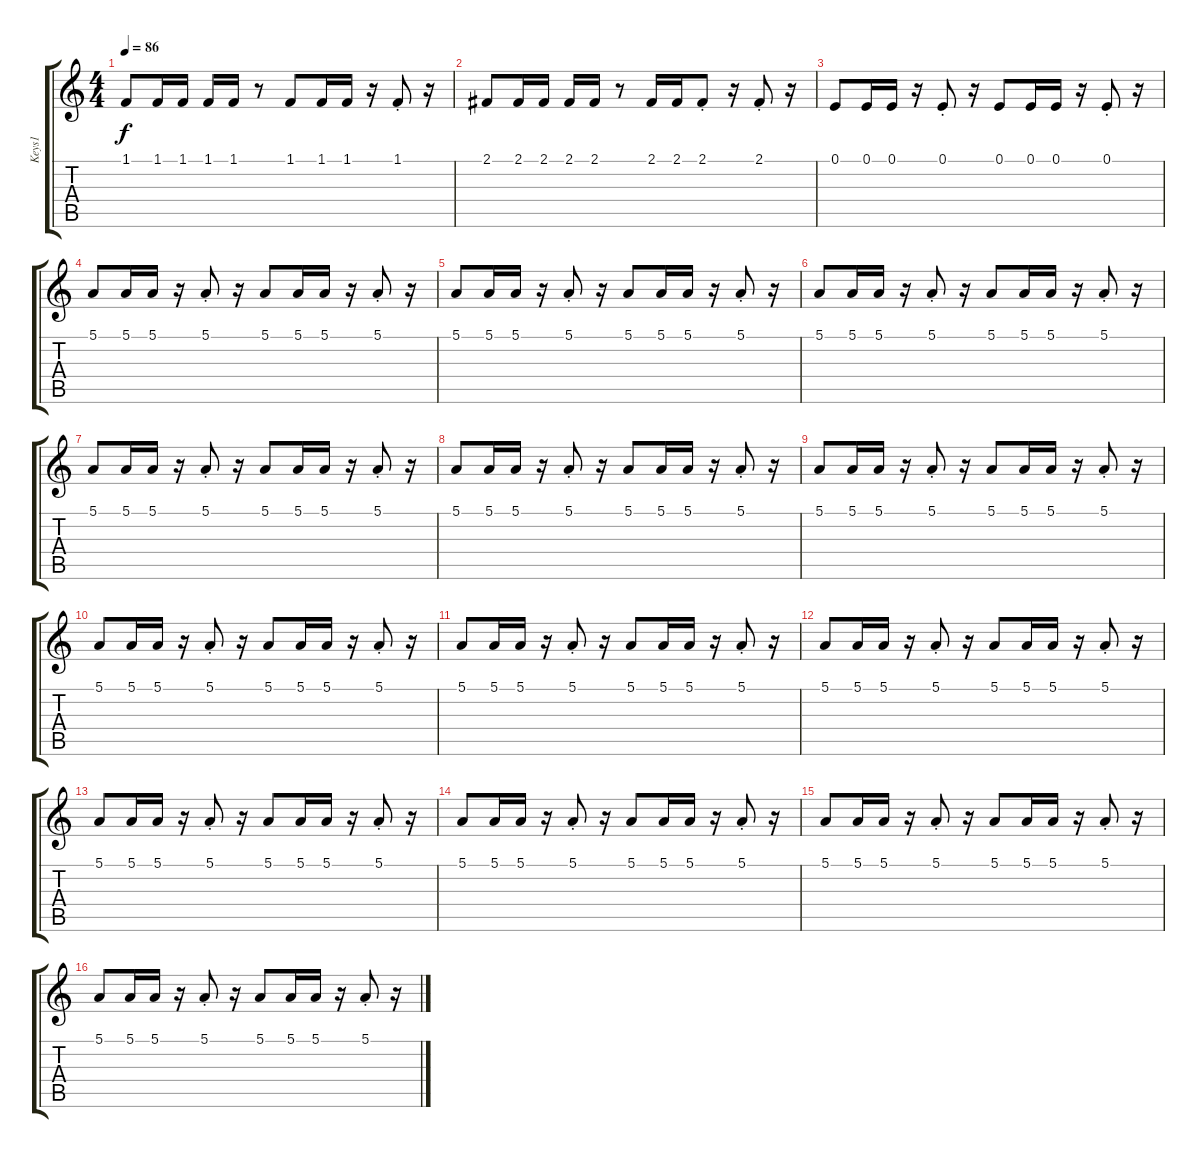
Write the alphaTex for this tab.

\track ("Keys1" "Keys1") {instrument glockenspiel}
\staff {score tabs}
\tuning (E4 B3 G3 D3 A2 E2) {hide}
\ts (4 4)
\tempo 86
\clef g2
\ks c
1.1.8{dy f} 1.1.16 1.1.16 1.1.16 1.1.16 r.8 1.1.8 1.1.16 1.1.16 r.16 1.1{st}.8 r.16 |
2.1.8 2.1.16 2.1.16 2.1.16 2.1.16 r.8 2.1.16 2.1.16 2.1{st}.8 r.16 2.1{st}.8 r.16 |
0.1.8 0.1.16 0.1.16 r.16 0.1{st}.8 r.16 0.1.8 0.1.16 0.1.16 r.16 0.1{st}.8 r.16 |
5.1.8 5.1.16 5.1.16 r.16 5.1{st}.8 r.16 5.1.8 5.1.16 5.1.16 r.16 5.1{st}.8 r.16 |
5.1.8 5.1.16 5.1.16 r.16 5.1{st}.8 r.16 5.1.8 5.1.16 5.1.16 r.16 5.1{st}.8 r.16 |
5.1.8 5.1.16 5.1.16 r.16 5.1{st}.8 r.16 5.1.8 5.1.16 5.1.16 r.16 5.1{st}.8 r.16 |
5.1.8 5.1.16 5.1.16 r.16 5.1{st}.8 r.16 5.1.8 5.1.16 5.1.16 r.16 5.1{st}.8 r.16 |
5.1.8 5.1.16 5.1.16 r.16 5.1{st}.8 r.16 5.1.8 5.1.16 5.1.16 r.16 5.1{st}.8 r.16 |
5.1.8 5.1.16 5.1.16 r.16 5.1{st}.8 r.16 5.1.8 5.1.16 5.1.16 r.16 5.1{st}.8 r.16 |
5.1.8 5.1.16 5.1.16 r.16 5.1{st}.8 r.16 5.1.8 5.1.16 5.1.16 r.16 5.1{st}.8 r.16 |
5.1.8 5.1.16 5.1.16 r.16 5.1{st}.8 r.16 5.1.8 5.1.16 5.1.16 r.16 5.1{st}.8 r.16 |
5.1.8 5.1.16 5.1.16 r.16 5.1{st}.8 r.16 5.1.8 5.1.16 5.1.16 r.16 5.1{st}.8 r.16 |
5.1.8 5.1.16 5.1.16 r.16 5.1{st}.8 r.16 5.1.8 5.1.16 5.1.16 r.16 5.1{st}.8 r.16 |
5.1.8 5.1.16 5.1.16 r.16 5.1{st}.8 r.16 5.1.8 5.1.16 5.1.16 r.16 5.1{st}.8 r.16 |
5.1.8 5.1.16 5.1.16 r.16 5.1{st}.8 r.16 5.1.8 5.1.16 5.1.16 r.16 5.1{st}.8 r.16 |
5.1.8 5.1.16 5.1.16 r.16 5.1{st}.8 r.16 5.1.8 5.1.16 5.1.16 r.16 5.1{st}.8 r.16
